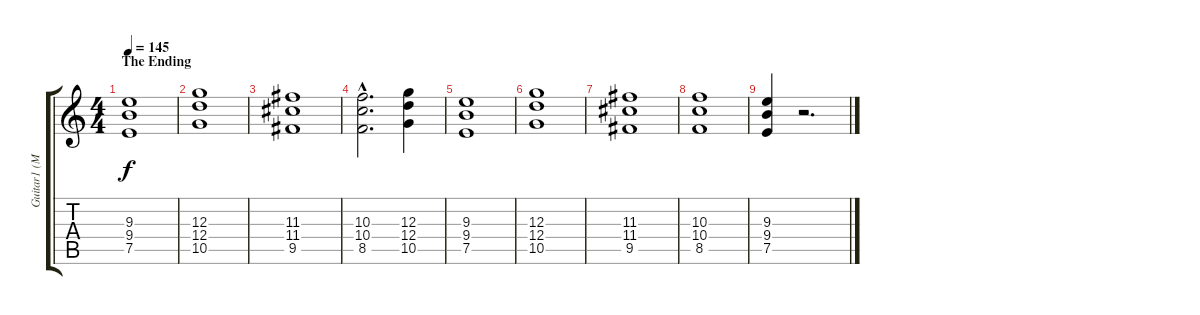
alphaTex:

\track ("Guitar1 (Mustaine)" "Guitar1 (M") {instrument distortionguitar}
\staff {score tabs}
\tuning (E4 B3 G3 D3 A2 E2) {hide}
\ts (4 4)
\section ("" "The Ending")
\tempo 145
\clef g2
\ks c
(9.3 9.4 7.5).1{dy f} |
(12.3 12.4 10.5).1 |
(11.3 11.4 9.5).1 |
(10.3{hac} 10.4{hac} 8.5{hac}).2{d} (12.3 12.4 10.5).4 |
(9.3 9.4 7.5).1 |
(12.3 12.4 10.5).1 |
(11.3 11.4 9.5).1 |
(10.3 10.4 8.5).1 |
(9.3 9.4 7.5).4 r.2{d}
